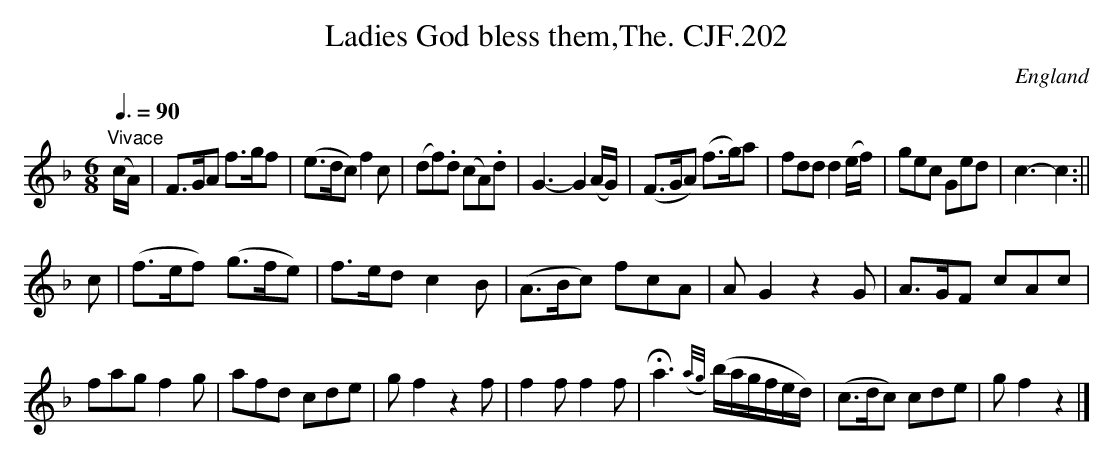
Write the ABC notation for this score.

X:1
T:Ladies God bless them,The. CJF.202
O:England
M:6/8
L:1/8
Q:3/8=90
K:F major
"Vivace"(c/A/)|\
F>GA f>gf|(e>dc )f2c|(df).d (cA).d|G3- G2(A/G/)|
(F>GA) (f>g)a|fdd d2(e/f/)|gec Ged|c3- c2:||!
c|(f>ef) (g>fe)|f>ed c2B|(A>Bc) fcA|AG2 z2G|A>GF cAc|!
fag hf2g|afd cde|\
gf2 z2f|f2f f2f|Ha3{(a/g/)}(b/a/g/f/e/d/)|(c>dc) cde|gf2z2|]
